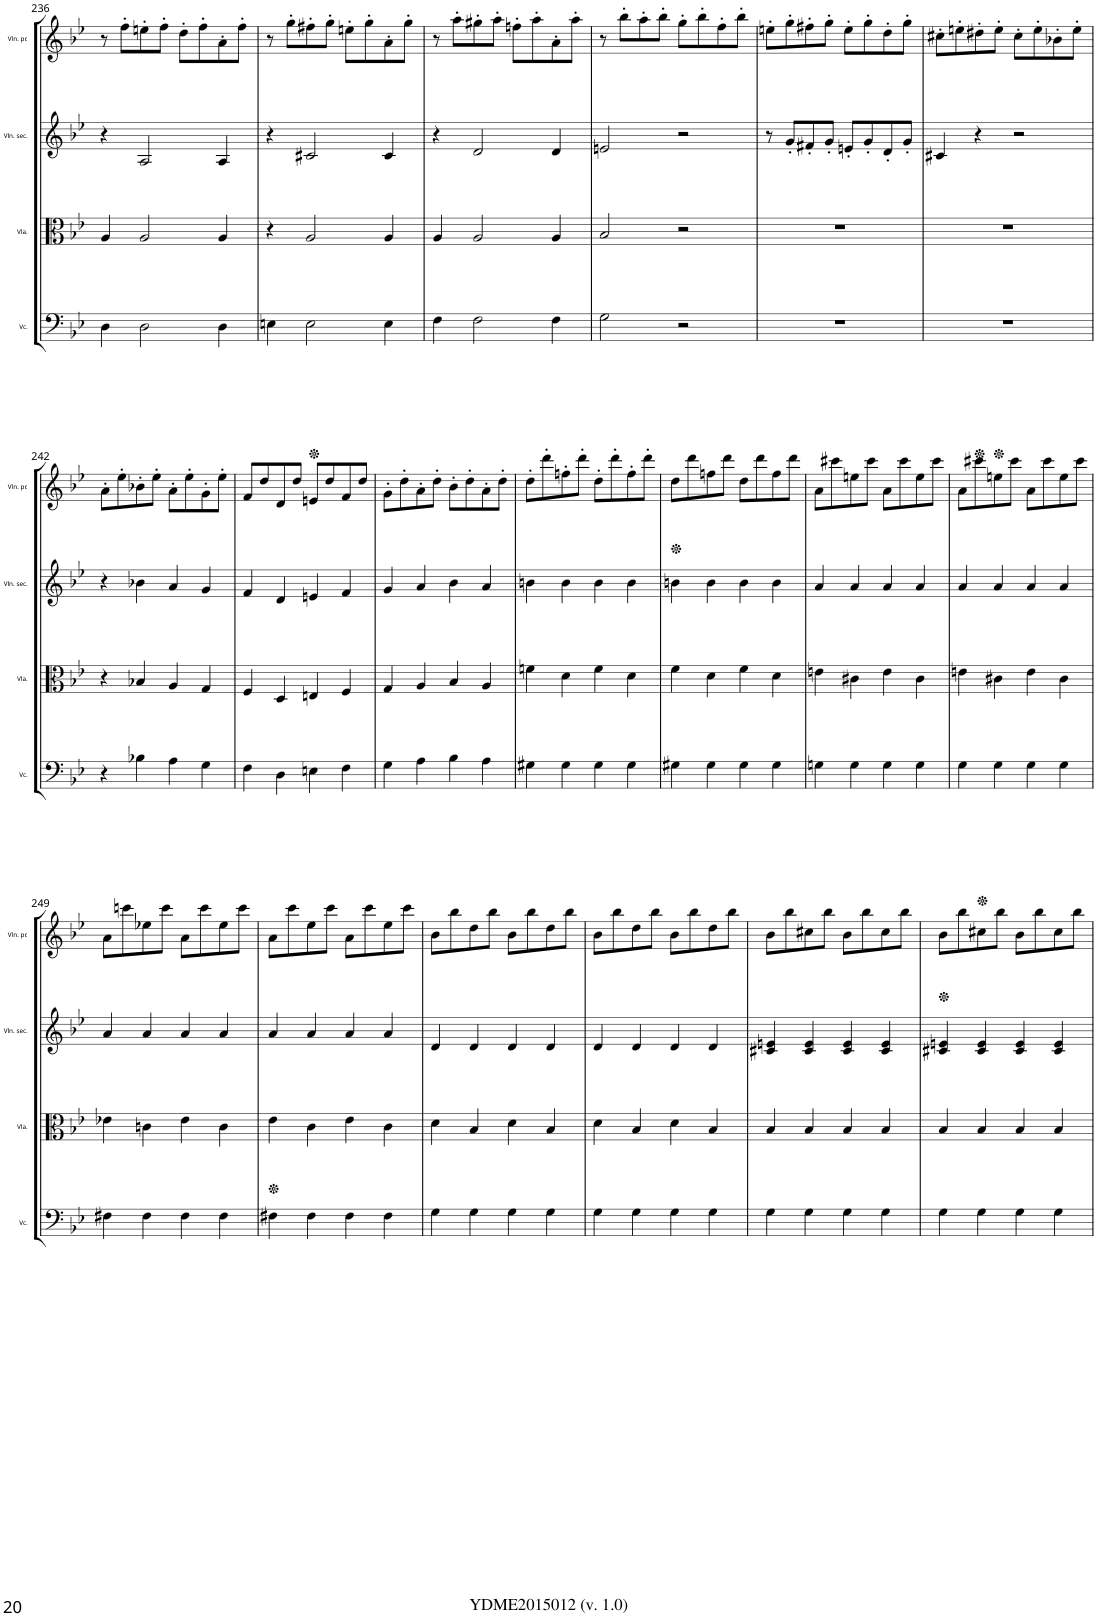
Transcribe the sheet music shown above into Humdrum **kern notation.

**kern	**kern	**kern	**kern
*part4	*part3	*part2	*part1
*staff4	*staff3	*staff2	*staff1
*I"Violoncelle	*I"Viola	*I"Violino secondo	*I"Violino primo
*I'Vc.	*I'Vla.	*I'Vln. sec.	*I'Vln. pr.
!!LO:PB:g=z
*clefF4	*clefC3	*clefG2	*clefG2
*k[b-e-]	*k[b-e-]	*k[b-e-]	*k[b-e-]
*B-:	*B-:	*B-:	*B-:
*M2/2	*M2/2	*M2/2	*M2/2
*met(c|)	*met(c|)	*met(c|)	*met(c|)
=236	=236	=236	=236
4D\	4A/	4r	8r
.	.	.	8ff'\L
2D\	2A/	2A/	8een'\
.	.	.	8ff'\J
.	.	.	8dd'\L
.	.	.	8ff'\
4D\	4A/	4A/	8a'\
.	.	.	8ff'\J
=237	=237	=237	=237
4En\	4r	4r	8r
.	.	.	8gg'\L
2E\	2A/	2c#X/	8ff#X'\
.	.	.	8gg'\J
.	.	.	8een'\L
.	.	.	8gg'\
4E\	4A/	4c#/	8a'\
.	.	.	8gg'\J
=238	=238	=238	=238
4F\	4A/	4r	8r
.	.	.	8aa'\L
2F\	2A/	2d/	8gg#X'\
.	.	.	8aa'\J
.	.	.	8ffn'\L
.	.	.	8aa'\
4F\	4A/	4d/	8a'\
.	.	.	8aa'\J
=239	=239	=239	=239
2G\	2B-/	2en/	8r
.	.	.	8bb-'\L
.	.	.	8aa'\
.	.	.	8bb-'\J
2r	2r	2r	8gg'\L
.	.	.	8bb-'\
.	.	.	8ff'\
.	.	.	8bb-'\J
=240	=240	=240	=240
1r	1r	8r	8een'\L
.	.	8g'/L	8gg'\
.	.	8f#X'/	8ff#X'\
.	.	8g'/J	8gg'\J
.	.	8en'/L	8ee'\L
.	.	8g'/	8gg'\
.	.	8d'/	8dd'\
.	.	8g'/J	8gg'\J
=241	=241	=241	=241
1r	1r	4c#X/	8cc#X'\L
.	.	.	8een'\
.	.	4r	8dd#X'\
.	.	.	8ee'\J
.	.	2r	8cc#'\L
.	.	.	8ee'\
.	.	.	8b-X'\
.	.	.	8ee'\J
!!LO:LB:g=z
=242	=242	=242	=242
4r	4r	4r	8a'\L
.	.	.	8ee-'\
4B-X\	4B-X/	4b-X\	8b-X'\
.	.	.	8ee-'\J
4A\	4A/	4a/	8a'\L
.	.	.	8ee-'\
4G\	4G/	4g/	8g'\
.	.	.	8ee-'\J
=243	=243	=243	=243
4F\	4F/	4f/	8f/L
.	.	.	8dd/
4D\	4D/	4d/	8d/
.	.	.	8dd/J
4En\	4En/	4en/	8en/L
.	.	.	8dd/
4F\	4F/	4f/	8f/
.	.	.	8dd/J
=244	=244	=244	=244
4G\	4G/	4g/	8g'\L
.	.	.	8dd'\
4A\	4A/	4a/	8a'\
.	.	.	8dd'\J
4B-\	4B-/	4b-\	8b-'\L
.	.	.	8dd'\
4A\	4A/	4a/	8a'\
.	.	.	8dd'\J
=245	=245	=245	=245
4G#X\	4fn\	4bn\	8dd'\L
.	.	.	8ddd'\
4G#\	4d\	4b\	8ffn'\
.	.	.	8ddd'\J
4G#\	4f\	4b\	8dd'\L
.	.	.	8ddd'\
4G#\	4d\	4b\	8ff'\
.	.	.	8ddd'\J
=246	=246	=246	=246
4G#X\	4f\	4bn\	8dd\L
.	.	.	8ddd\
4G#\	4d\	4b\	8ffn\
.	.	.	8ddd\J
4G#\	4f\	4b\	8dd\L
.	.	.	8ddd\
4G#\	4d\	4b\	8ff\
.	.	.	8ddd\J
=247	=247	=247	=247
4Gn\	4en\	4a/	8a\L
.	.	.	8ccc#X\
4G\	4c#X\	4a/	8een\
.	.	.	8ccc#\J
4G\	4e\	4a/	8a\L
.	.	.	8ccc#\
4G\	4c#\	4a/	8ee\
.	.	.	8ccc#\J
=248	=248	=248	=248
4G\	4en\	4a/	8a\L
.	.	.	8ccc#X\
4G\	4c#X\	4a/	8een\
.	.	.	8ccc#\J
4G\	4e\	4a/	8a\L
.	.	.	8ccc#\
4G\	4c#\	4a/	8ee\
.	.	.	8ccc#\J
!!LO:LB:g=z
=249	=249	=249	=249
4F#X\	4e-X\	4a/	8a\L
.	.	.	8cccn\
4F#\	4cn\	4a/	8ee-X\
.	.	.	8ccc\J
4F#\	4e-\	4a/	8a\L
.	.	.	8ccc\
4F#\	4c\	4a/	8ee-\
.	.	.	8ccc\J
=250	=250	=250	=250
4F#X\	4e-\	4a/	8a\L
.	.	.	8ccc\
4F#\	4c\	4a/	8ee-\
.	.	.	8ccc\J
4F#\	4e-\	4a/	8a\L
.	.	.	8ccc\
4F#\	4c\	4a/	8ee-\
.	.	.	8ccc\J
=251	=251	=251	=251
4G\	4d\	4d/	8b-\L
.	.	.	8bb-\
4G\	4B-/	4d/	8dd\
.	.	.	8bb-\J
4G\	4d\	4d/	8b-\L
.	.	.	8bb-\
4G\	4B-/	4d/	8dd\
.	.	.	8bb-\J
=252	=252	=252	=252
4G\	4d\	4d/	8b-\L
.	.	.	8bb-\
4G\	4B-/	4d/	8dd\
.	.	.	8bb-\J
4G\	4d\	4d/	8b-\L
.	.	.	8bb-\
4G\	4B-/	4d/	8dd\
.	.	.	8bb-\J
=253	=253	=253	=253
4G\	4B-/	4c#X/ 4en/	8b-\L
.	.	.	8bb-\
4G\	4B-/	4c#/ 4e/	8cc#X\
.	.	.	8bb-\J
4G\	4B-/	4c#/ 4e/	8b-\L
.	.	.	8bb-\
4G\	4B-/	4c#/ 4e/	8cc#\
.	.	.	8bb-\J
=254	=254	=254	=254
4G\	4B-/	4c#X/ 4en/	8b-\L
.	.	.	8bb-\
4G\	4B-/	4c#/ 4e/	8cc#X\
.	.	.	8bb-\J
4G\	4B-/	4c#/ 4e/	8b-\L
.	.	.	8bb-\
4G\	4B-/	4c#/ 4e/	8cc#\
.	.	.	8bb-\J
=	=	=	=
*-	*-	*-	*-
